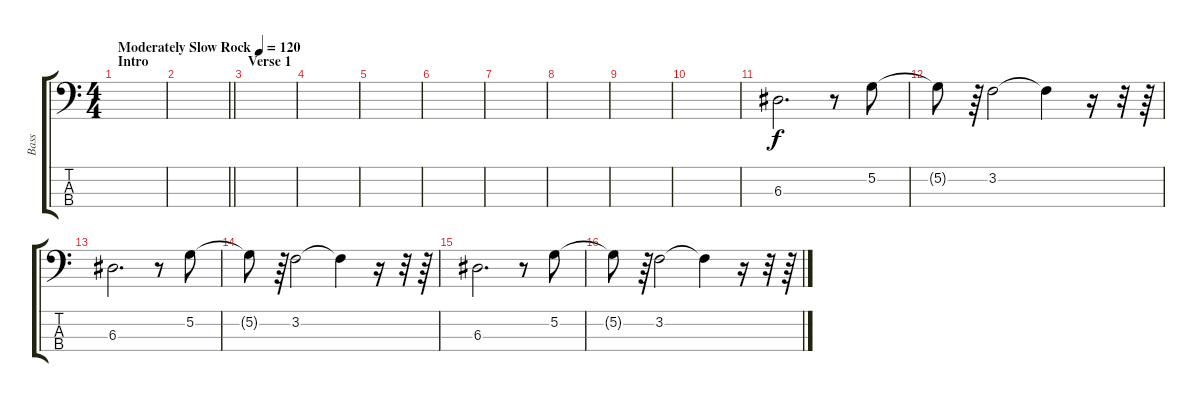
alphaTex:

\track ("Bass" "Bass") {instrument electricbassfinger}
\staff {score tabs}
\tuning (G2 D2 A1 D1) {hide}
\ts (4 4)
\section ("" "Intro")
\tempo (120 "Moderately Slow Rock")
\clef f4
\ks c
|
\barLineRight lightlight
|
\section ("" "Verse 1")
|
|
|
|
|
|
|
|
6.3.2{d} r.8 5.2.8 |
5.2{t}.8 r.64 3.2.2 3.2{t}.4 r.16 r.32 r.64 |
6.3.2{d} r.8 5.2.8 |
5.2{t}.8 r.64 3.2.2 3.2{t}.4 r.16 r.32 r.64 |
6.3.2{d} r.8 5.2.8 |
5.2{t}.8 r.64 3.2.2 3.2{t}.4 r.16 r.32 r.64
